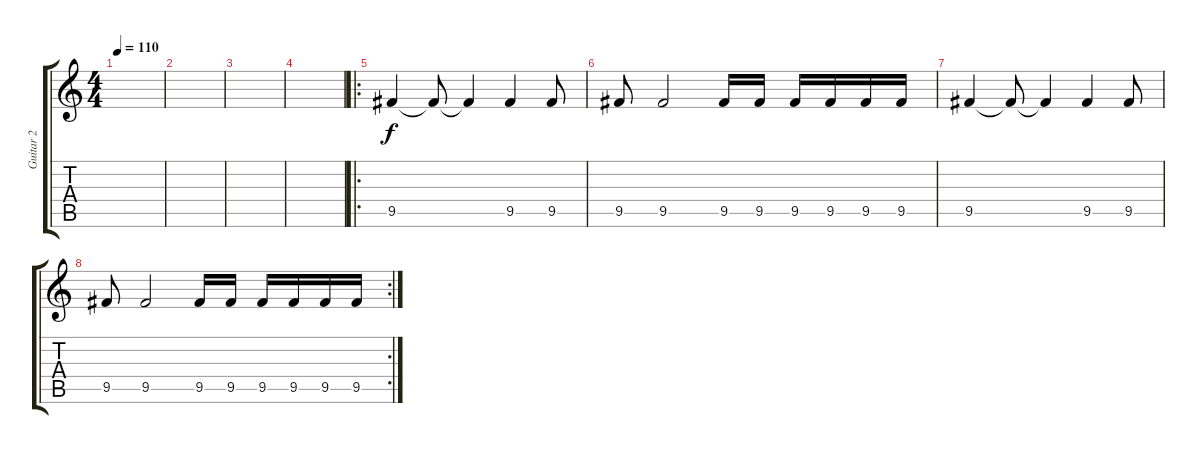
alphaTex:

\track ("Guitar 2" "Guitar 2") {instrument electricguitarmuted}
\staff {score tabs}
\tuning (E4 B3 G3 D3 A2 E2) {hide}
\ts (4 4)
\tempo 110
\clef g2
\ks c
|
|
|
|
\ro
9.5.4 9.5{t}.8 9.5{t}.4 9.5.4 9.5.8 |
9.5.8 9.5.2 9.5.16 9.5.16 9.5.16 9.5.16 9.5.16 9.5.16 |
9.5.4 9.5{t}.8 9.5{t}.4 9.5.4 9.5.8 |
\rc 2
9.5.8 9.5.2 9.5.16 9.5.16 9.5.16 9.5.16 9.5.16 9.5.16
